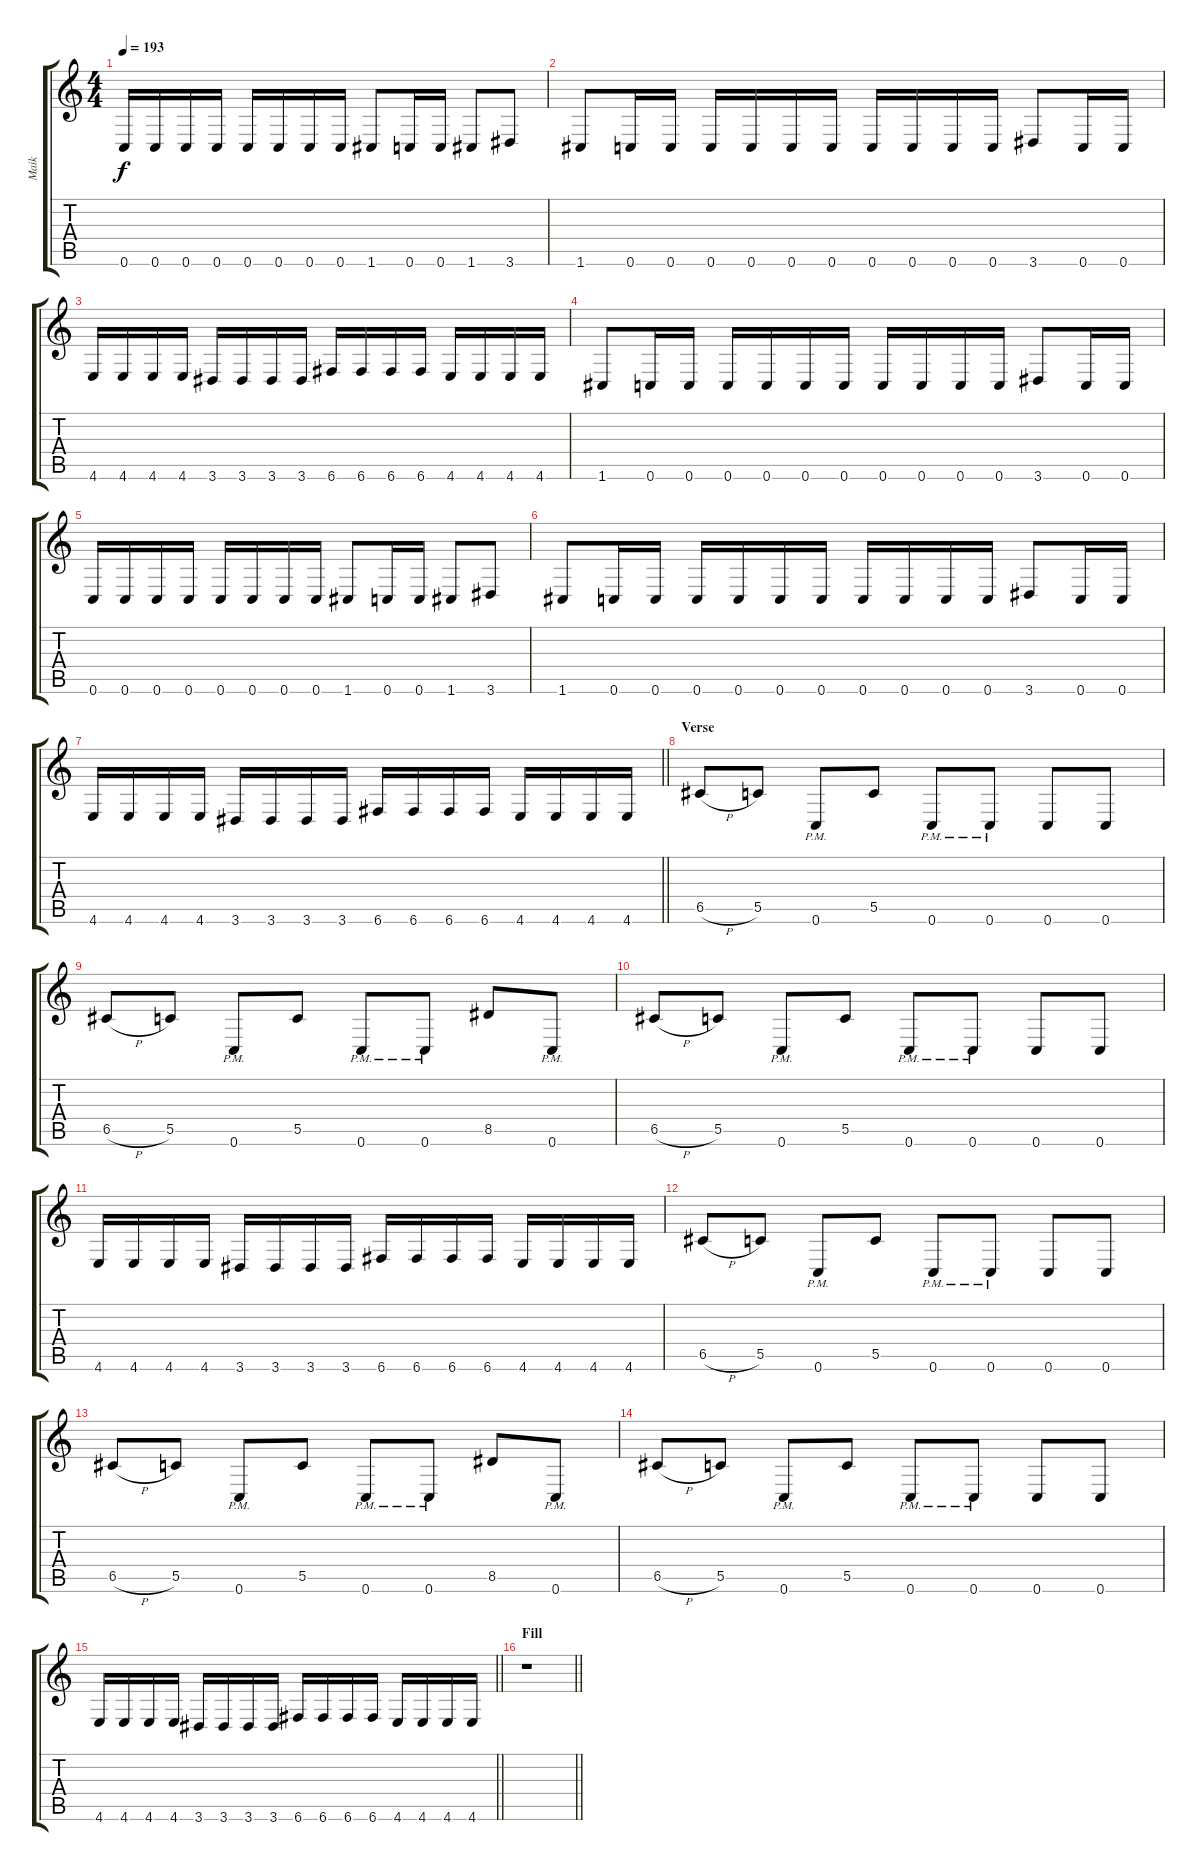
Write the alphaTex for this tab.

\track ("Maik" "Maik") {instrument distortionguitar}
\staff {score tabs}
\tuning (D4 A3 F3 C3 G2 C2) {hide}
\ts (4 4)
\tempo 193
\clef g2
\ks c
0.6.16{dy f} 0.6.16 0.6.16 0.6.16 0.6.16 0.6.16 0.6.16 0.6.16 1.6.8 0.6.16 0.6.16 1.6.8 3.6.8 |
1.6.8 0.6.16 0.6.16 0.6.16 0.6.16 0.6.16 0.6.16 0.6.16 0.6.16 0.6.16 0.6.16 3.6.8 0.6.16 0.6.16 |
4.6.16 4.6.16 4.6.16 4.6.16 3.6.16 3.6.16 3.6.16 3.6.16 6.6.16 6.6.16 6.6.16 6.6.16 4.6.16 4.6.16 4.6.16 4.6.16 |
1.6.8 0.6.16 0.6.16 0.6.16 0.6.16 0.6.16 0.6.16 0.6.16 0.6.16 0.6.16 0.6.16 3.6.8 0.6.16 0.6.16 |
0.6.16 0.6.16 0.6.16 0.6.16 0.6.16 0.6.16 0.6.16 0.6.16 1.6.8 0.6.16 0.6.16 1.6.8 3.6.8 |
1.6.8 0.6.16 0.6.16 0.6.16 0.6.16 0.6.16 0.6.16 0.6.16 0.6.16 0.6.16 0.6.16 3.6.8 0.6.16 0.6.16 |
\barLineRight lightlight
4.6.16 4.6.16 4.6.16 4.6.16 3.6.16 3.6.16 3.6.16 3.6.16 6.6.16 6.6.16 6.6.16 6.6.16 4.6.16 4.6.16 4.6.16 4.6.16 |
\section ("" "Verse")
6.5{h}.8 5.5.8 0.6{pm}.8 5.5.8 0.6{pm}.8 0.6{pm}.8 0.6.8 0.6.8 |
6.5{h}.8 5.5.8 0.6{pm}.8 5.5.8 0.6{pm}.8 0.6{pm}.8 8.5.8 0.6{pm}.8 |
6.5{h}.8 5.5.8 0.6{pm}.8 5.5.8 0.6{pm}.8 0.6{pm}.8 0.6.8 0.6.8 |
4.6.16 4.6.16 4.6.16 4.6.16 3.6.16 3.6.16 3.6.16 3.6.16 6.6.16 6.6.16 6.6.16 6.6.16 4.6.16 4.6.16 4.6.16 4.6.16 |
6.5{h}.8 5.5.8 0.6{pm}.8 5.5.8 0.6{pm}.8 0.6{pm}.8 0.6.8 0.6.8 |
6.5{h}.8 5.5.8 0.6{pm}.8 5.5.8 0.6{pm}.8 0.6{pm}.8 8.5.8 0.6{pm}.8 |
6.5{h}.8 5.5.8 0.6{pm}.8 5.5.8 0.6{pm}.8 0.6{pm}.8 0.6.8 0.6.8 |
\barLineRight lightlight
4.6.16 4.6.16 4.6.16 4.6.16 3.6.16 3.6.16 3.6.16 3.6.16 6.6.16 6.6.16 6.6.16 6.6.16 4.6.16 4.6.16 4.6.16 4.6.16 |
\section ("" "Fill")
\barLineRight lightlight
r.1
